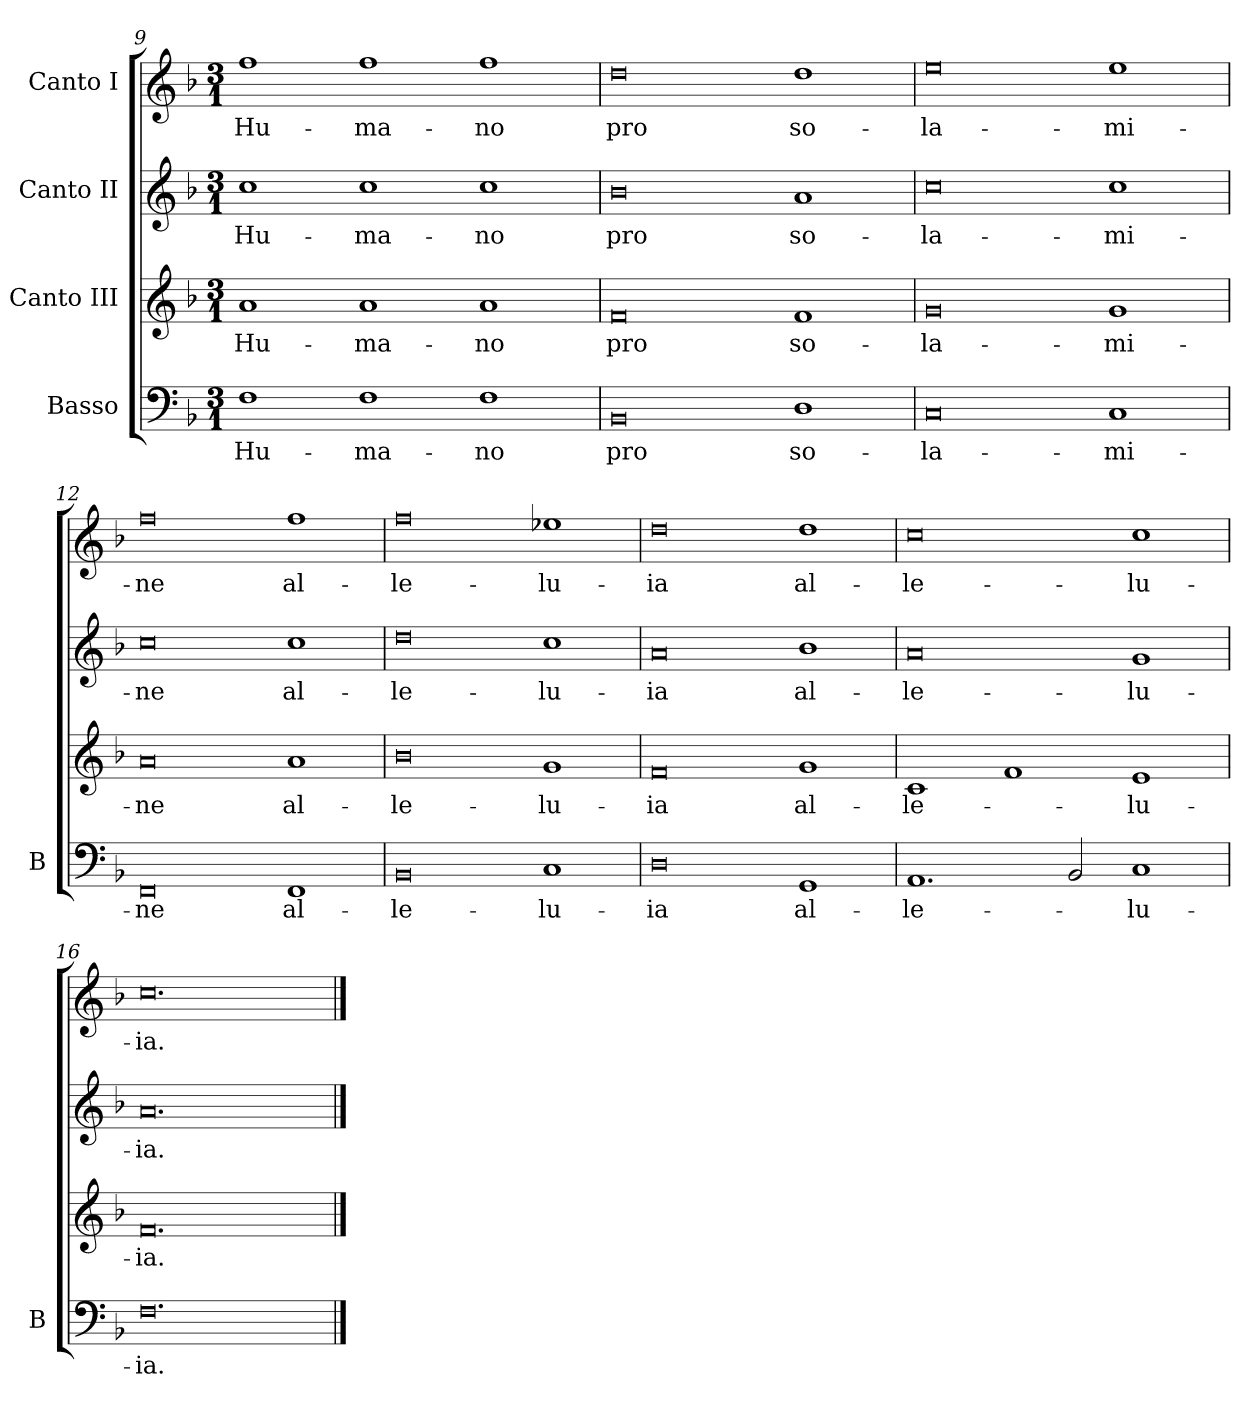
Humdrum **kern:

**kern	**text	**kern	**text	**kern	**text	**kern	**text
*part4	*part4	*part3	*part3	*part2	*part2	*part1	*part1
*staff4	*staff4	*staff3	*staff3	*staff2	*staff2	*staff1	*staff1
*I"Basso	*	*I"Canto III	*	*I"Canto II	*	*I"Canto I	*
*I'B	*	*	*	*	*	*	*
*clefF4	*	*clefG2	*	*clefG2	*	*clefG2	*
*k[b-]	*	*k[b-]	*	*k[b-]	*	*k[b-]	*
*M3/1	*	*M3/1	*	*M3/1	*	*M3/1	*
=9	=9	=9	=9	=9	=9	=9	=9
1F	Hu-	1a	Hu-	1cc	Hu-	1ff	Hu-
1F	-ma-	1a	-ma-	1cc	-ma-	1ff	-ma-
1F	-no	1a	-no	1cc	-no	1ff	-no
=10	=10	=10	=10	=10	=10	=10	=10
0BB-	pro	0f	pro	0b-	pro	0dd	pro
1D	so-	1f	so-	1a	so-	1dd	so-
=11	=11	=11	=11	=11	=11	=11	=11
0C	-la-	0g	-la-	0cc	-la-	0ee	-la-
1C	-mi-	1g	-mi-	1cc	-mi-	1ee	-mi-
=12	=12	=12	=12	=12	=12	=12	=12
0FF	-ne	0a	-ne	0cc	-ne	0ff	-ne
1FF	al-	1a	al-	1cc	al-	1ff	al-
=13	=13	=13	=13	=13	=13	=13	=13
0BB-	-le-	0b-	-le-	0dd	-le-	0ff	-le-
1C	-lu-	1g	-lu-	1cc	-lu-	1ee-X	-lu-
=14	=14	=14	=14	=14	=14	=14	=14
0D	-ia	0f	-ia	0a	-ia	0dd	-ia
1GG	al-	1g	al-	1b-	al-	1dd	al-
=15	=15	=15	=15	=15	=15	=15	=15
1.AA	-le-	1c	-le-	0a	-le-	0cc	-le-
.	.	1f	.	.	.	.	.
2BB-/	.	.	.	.	.	.	.
1C	-lu-	1e	-lu-	1g	-lu-	1cc	-lu-
=16	=16	=16	=16	=16	=16	=16	=16
0.F	-ia.	0.f	-ia.	0.a	-ia.	0.cc	-ia.
==	==	==	==	==	==	==	==
*-	*-	*-	*-	*-	*-	*-	*-
